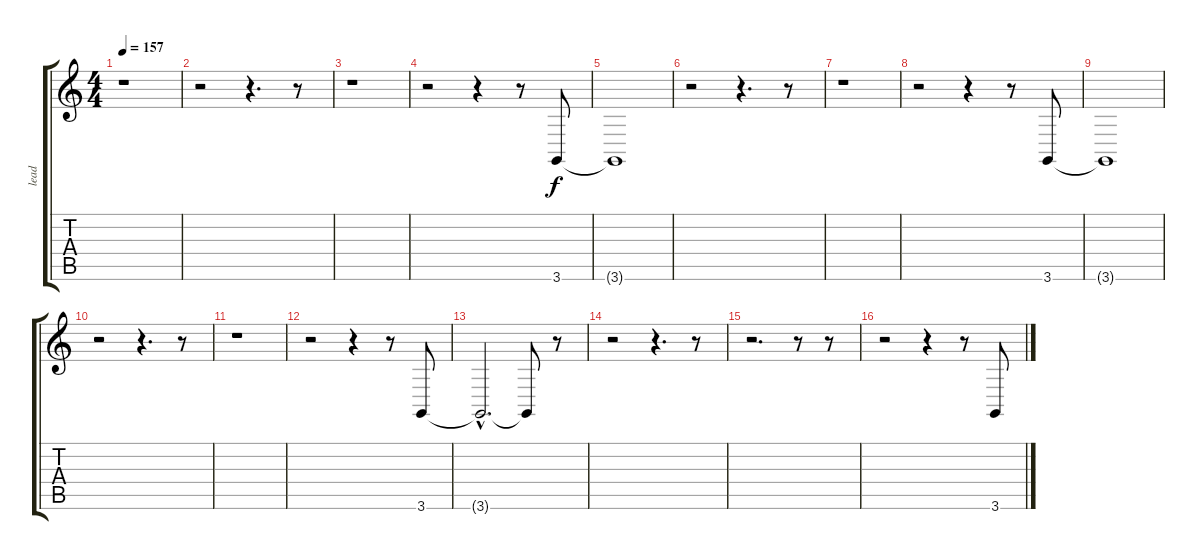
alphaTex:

\track ("lead    " "lead    ") {instrument lead8bassandlead}
\staff {score tabs}
\tuning (E4 B3 G3 D3 A2 E2) {hide}
\ts (4 4)
\tempo 157
\clef g2
\ks c
r.1{dy f instrument lead8bassandlead} |
r.2 r.4{d} r.8 |
r.1 |
r.2 r.4 r.8 3.6.8 |
3.6{t}.1 |
r.2 r.4{d} r.8 |
r.1 |
r.2 r.4 r.8 3.6.8 |
3.6{t}.1 |
r.2 r.4{d} r.8 |
r.1 |
r.2 r.4 r.8 3.6.8 |
3.6{hac t}.2{d} 3.6{t}.8 r.8 |
r.2 r.4{d} r.8 |
r.2{d} r.8 r.8 |
r.2 r.4 r.8 3.6.8
